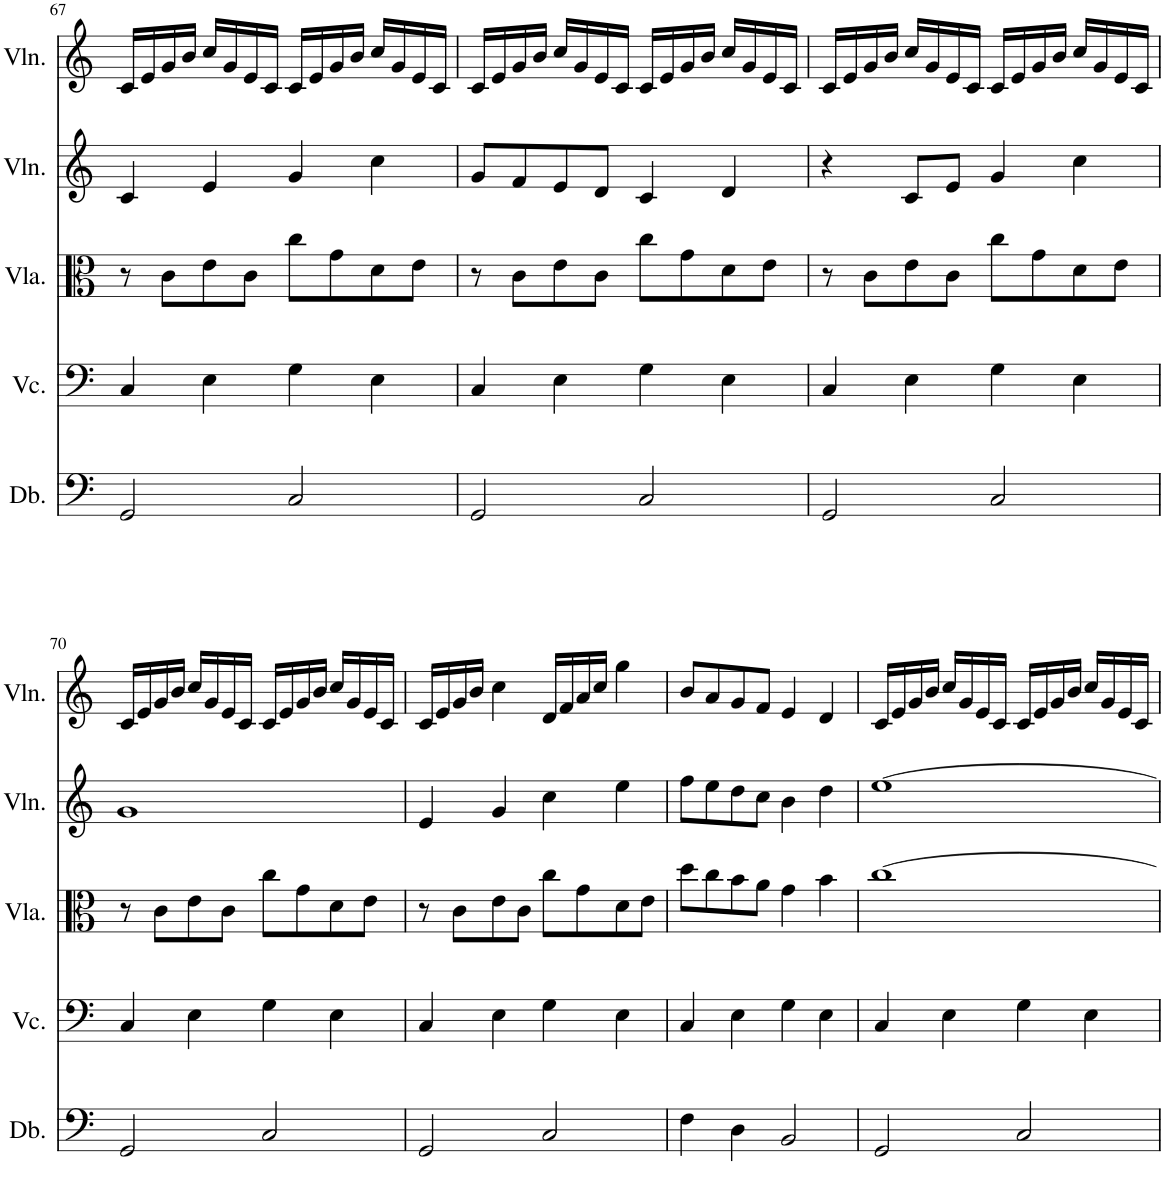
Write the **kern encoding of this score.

**kern	**kern	**kern	**kern	**kern
*part5	*part4	*part3	*part2	*part1
*staff5	*staff4	*staff3	*staff2	*staff1
*I"Double Bass	*I"Violoncello	*I"Viola	*I"Violin	*I"Violin
*I'Db.	*I'Vc.	*I'Vla.	*I'Vln.	*I'Vln.
!!LO:PB:g=z
*clefF4	*clefF4	*clefC3	*clefG2	*clefG2
*Trd7c12	*	*	*	*
*k[]	*k[]	*k[]	*k[]	*k[]
*M4/4	*M4/4	*M4/4	*M4/4	*M4/4
=67	=67	=67	=67	=67
2GG/	4C/	8r	4c/	16c/LL
.	.	.	.	16e/
.	.	8c\L	.	16g/
.	.	.	.	16b/JJ
.	4E\	8e\	4e/	16cc/LL
.	.	.	.	16g/
.	.	8c\J	.	16e/
.	.	.	.	16c/JJ
2C/	4G\	8cc\L	4g/	16c/LL
.	.	.	.	16e/
.	.	8g\	.	16g/
.	.	.	.	16b/JJ
.	4E\	8d\	4cc\	16cc/LL
.	.	.	.	16g/
.	.	8e\J	.	16e/
.	.	.	.	16c/JJ
=68	=68	=68	=68	=68
2GG/	4C/	8r	8g/L	16c/LL
.	.	.	.	16e/
.	.	8c\L	8f/	16g/
.	.	.	.	16b/JJ
.	4E\	8e\	8e/	16cc/LL
.	.	.	.	16g/
.	.	8c\J	8d/J	16e/
.	.	.	.	16c/JJ
2C/	4G\	8cc\L	4c/	16c/LL
.	.	.	.	16e/
.	.	8g\	.	16g/
.	.	.	.	16b/JJ
.	4E\	8d\	4d/	16cc/LL
.	.	.	.	16g/
.	.	8e\J	.	16e/
.	.	.	.	16c/JJ
=69	=69	=69	=69	=69
2GG/	4C/	8r	4r	16c/LL
.	.	.	.	16e/
.	.	8c\L	.	16g/
.	.	.	.	16b/JJ
.	4E\	8e\	8c/L	16cc/LL
.	.	.	.	16g/
.	.	8c\J	8e/J	16e/
.	.	.	.	16c/JJ
2C/	4G\	8cc\L	4g/	16c/LL
.	.	.	.	16e/
.	.	8g\	.	16g/
.	.	.	.	16b/JJ
.	4E\	8d\	4cc\	16cc/LL
.	.	.	.	16g/
.	.	8e\J	.	16e/
.	.	.	.	16c/JJ
!!LO:LB:g=z
=70	=70	=70	=70	=70
2GG/	4C/	8r	1g	16c/LL
.	.	.	.	16e/
.	.	8c\L	.	16g/
.	.	.	.	16b/JJ
.	4E\	8e\	.	16cc/LL
.	.	.	.	16g/
.	.	8c\J	.	16e/
.	.	.	.	16c/JJ
2C/	4G\	8cc\L	.	16c/LL
.	.	.	.	16e/
.	.	8g\	.	16g/
.	.	.	.	16b/JJ
.	4E\	8d\	.	16cc/LL
.	.	.	.	16g/
.	.	8e\J	.	16e/
.	.	.	.	16c/JJ
=71	=71	=71	=71	=71
2GG/	4C/	8r	4e/	16c/LL
.	.	.	.	16e/
.	.	8c\L	.	16g/
.	.	.	.	16b/JJ
.	4E\	8e\	4g/	4cc\
.	.	8c\J	.	.
2C/	4G\	8cc\L	4cc\	16d/LL
.	.	.	.	16f/
.	.	8g\	.	16a/
.	.	.	.	16cc/JJ
.	4E\	8d\	4ee\	4gg\
.	.	8e\J	.	.
=72	=72	=72	=72	=72
4F\	4C/	8dd\L	8ff\L	8b/L
.	.	8cc\	8ee\	8a/
4D\	4E\	8b\	8dd\	8g/
.	.	8a\J	8cc\J	8f/J
2BB/	4G\	4g\	4b\	4e/
.	4E\	4b\	4dd\	4d/
=73	=73	=73	=73	=73
2GG/	4C/	[1cc	[1ee	16c/LL
.	.	.	.	16e/
.	.	.	.	16g/
.	.	.	.	16b/JJ
.	4E\	.	.	16cc/LL
.	.	.	.	16g/
.	.	.	.	16e/
.	.	.	.	16c/JJ
2C/	4G\	.	.	16c/LL
.	.	.	.	16e/
.	.	.	.	16g/
.	.	.	.	16b/JJ
.	4E\	.	.	16cc/LL
.	.	.	.	16g/
.	.	.	.	16e/
.	.	.	.	16c/JJ
=	=	=	=	=
*-	*-	*-	*-	*-
